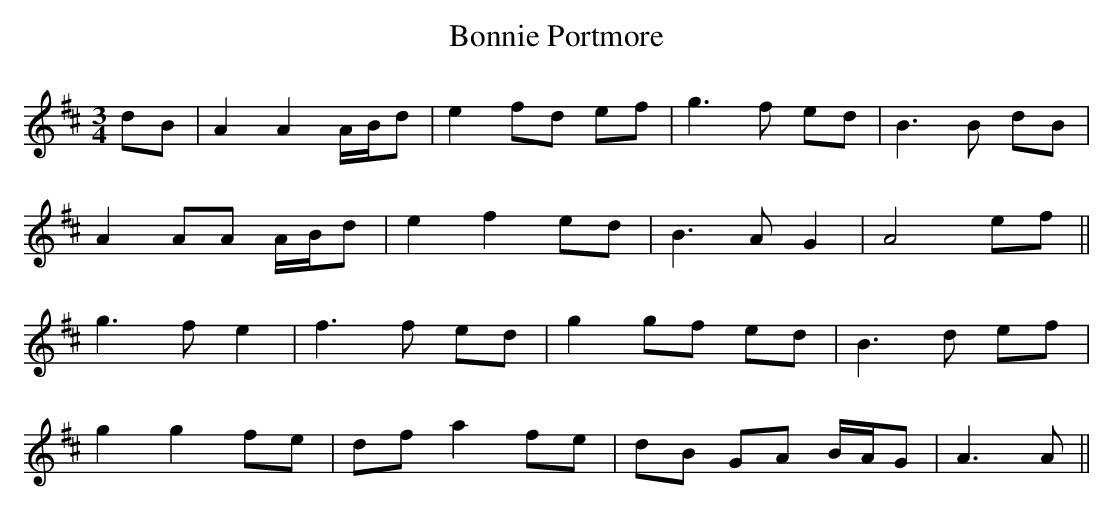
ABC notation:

X:1
T: Bonnie Portmore
M: 3/4
L: 1/8
K: Dmaj
dB| A2 A2 A/B/d | e2 fd ef | g3 f ed | B3 B dB |
A2 AA A/B/d | e2 f2 ed | B3 A G2 | A4 ef ||
g3 f e2 | f3 f ed | g2 gf ed | B3 d ef |
g2 g2 fe| df a2 fe | dB GA B/A/G | A3 A ||
